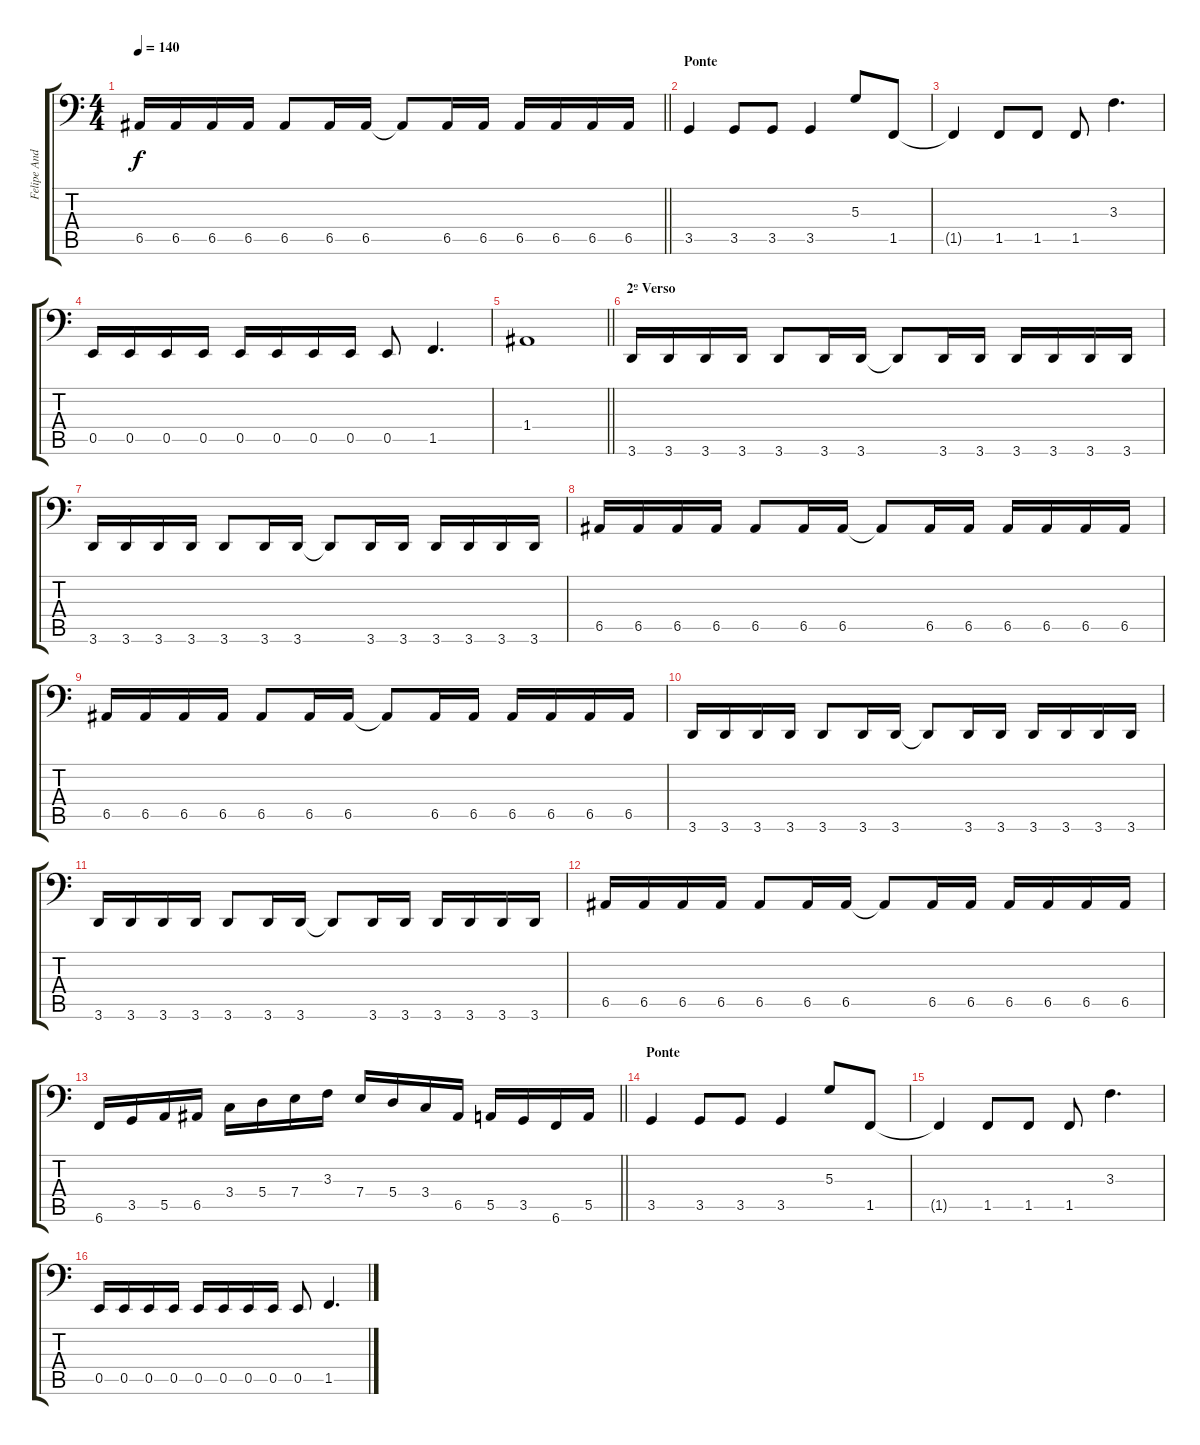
\track ("Felipe Andreoli" "Felipe And") {instrument electricbassfinger}
\staff {score tabs}
\tuning (C3 G2 D2 A1 E1 B0) {hide}
\ts (4 4)
\tempo 140
\clef f4
\barLineRight lightlight
\ks c
6.5.16{dy f} 6.5.16 6.5.16 6.5.16 6.5.8 6.5.16 6.5.16 6.5{t}.8 6.5.16 6.5.16 6.5.16 6.5.16 6.5.16 6.5.16 |
\section ("" "Ponte")
3.5.4 3.5.8 3.5.8 3.5.4 5.3.8 1.5.8 |
1.5{t}.4 1.5.8 1.5.8 1.5.8 3.3.4{d} |
0.5.16 0.5.16 0.5.16 0.5.16 0.5.16 0.5.16 0.5.16 0.5.16 0.5.8 1.5.4{d} |
\barLineRight lightlight
1.4.1 |
\section ("" "2º Verso")
3.6.16 3.6.16 3.6.16 3.6.16 3.6.8 3.6.16 3.6.16 3.6{t}.8 3.6.16 3.6.16 3.6.16 3.6.16 3.6.16 3.6.16 |
3.6.16 3.6.16 3.6.16 3.6.16 3.6.8 3.6.16 3.6.16 3.6{t}.8 3.6.16 3.6.16 3.6.16 3.6.16 3.6.16 3.6.16 |
6.5.16 6.5.16 6.5.16 6.5.16 6.5.8 6.5.16 6.5.16 6.5{t}.8 6.5.16 6.5.16 6.5.16 6.5.16 6.5.16 6.5.16 |
6.5.16 6.5.16 6.5.16 6.5.16 6.5.8 6.5.16 6.5.16 6.5{t}.8 6.5.16 6.5.16 6.5.16 6.5.16 6.5.16 6.5.16 |
3.6.16 3.6.16 3.6.16 3.6.16 3.6.8 3.6.16 3.6.16 3.6{t}.8 3.6.16 3.6.16 3.6.16 3.6.16 3.6.16 3.6.16 |
3.6.16 3.6.16 3.6.16 3.6.16 3.6.8 3.6.16 3.6.16 3.6{t}.8 3.6.16 3.6.16 3.6.16 3.6.16 3.6.16 3.6.16 |
6.5.16 6.5.16 6.5.16 6.5.16 6.5.8 6.5.16 6.5.16 6.5{t}.8 6.5.16 6.5.16 6.5.16 6.5.16 6.5.16 6.5.16 |
\barLineRight lightlight
6.6.16 3.5.16 5.5.16 6.5.16 3.4.16 5.4.16 7.4.16 3.3.16 7.4.16 5.4.16 3.4.16 6.5.16 5.5.16 3.5.16 6.6.16 5.5.16 |
\section ("" "Ponte")
3.5.4 3.5.8 3.5.8 3.5.4 5.3.8 1.5.8 |
1.5{t}.4 1.5.8 1.5.8 1.5.8 3.3.4{d} |
0.5.16 0.5.16 0.5.16 0.5.16 0.5.16 0.5.16 0.5.16 0.5.16 0.5.8 1.5.4{d}
